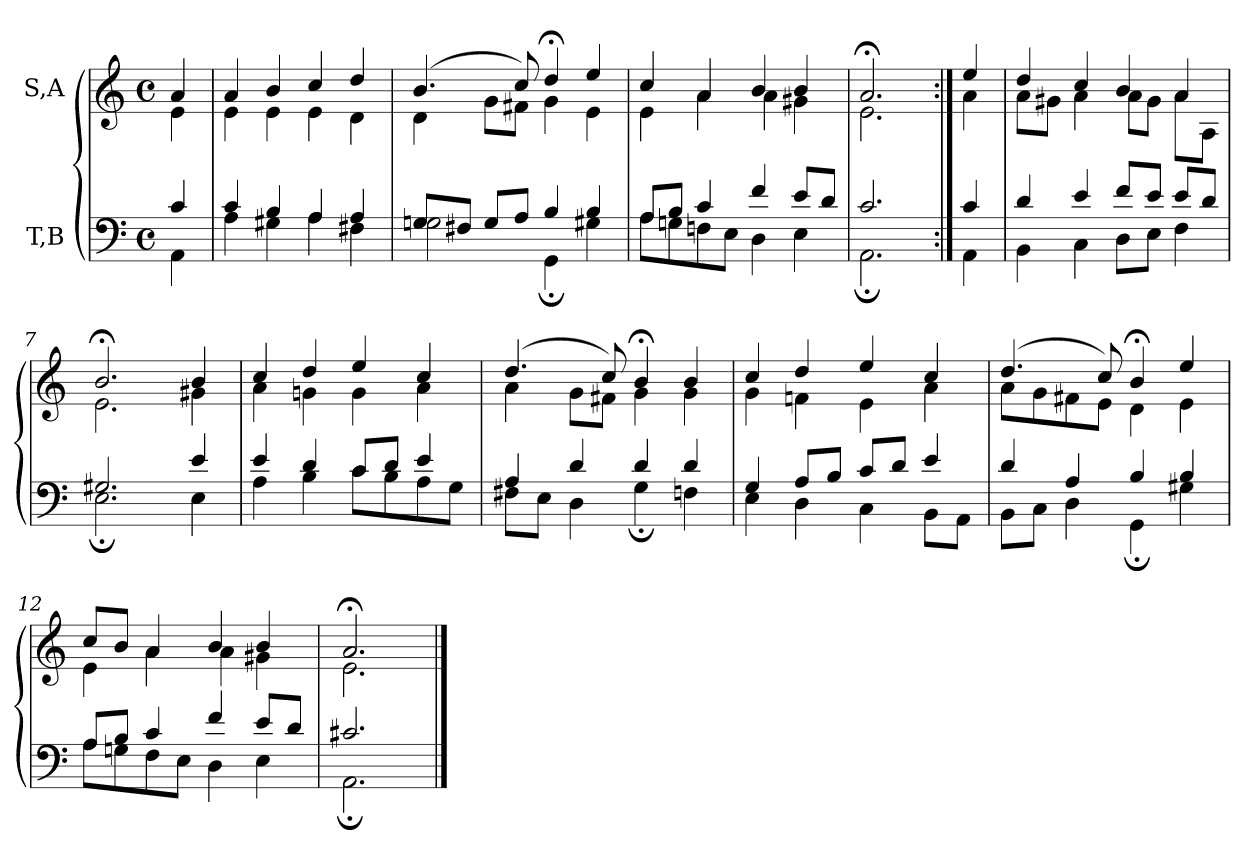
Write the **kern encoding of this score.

**kern	**kern
*part2	*part1
*staff2	*staff1
*I"T,B	*I"S,A
*clefF4	*clefG2
*k[]	*k[]
*M4/4	*M4/4
*met(c)	*met(c)
=	=
*^	*^
4c	4AA	4a	4e
=1	=1	=1	=1
4c	4A	4a	4e
4B	4G#X	4b	4e
4A	4A	4cc	4e
4A	4F#X	4dd	4d
=2	=2	=2	=2
8GnL	2G	(>4.b	4d
8F#XJ	.	.	.
8GL	.	.	8gL
8AJ	.	8cc)	8f#XJ
4B	4GG;	4dd;<	4g
4B	4G#X	4ee	4e
=3	=3	=3	=3
8AL	8AL	4cc	4e
8BJ	8Gn	.	.
4c	8Fn	4a	4a
.	8EJ	.	.
4f	4D	4b	4a
8eL	4E	4b	4g#X
8dJ	.	.	.
=1267	=1267	=1267	=1267
2.c	2.AA;	2.a;<	2.e
=1268:|!	=1268:|!	=1268:|!	=1268:|!
4c	4AA	4ee	4a
=6	=6	=6	=6
4d	4BB	4dd	8aL
.	.	.	8g#XJ
4e	4C	4cc	4a
8fL	8DL	4b	8aL
8eJ	8EJ	.	8g#J
8eL	4F	4a	8aL
8dJ	.	.	8AJ
=7	=7	=7	=7
2.G#X	2.E;	2.b;<	2.e
4e	4E	4b	4g#X
=8	=8	=8	=8
4e	4A	4cc	4a
4d	4B	4dd	4gn
8cL	8cL	4ee	4g
8dJ	8B	.	.
4e	8A	4cc	4a
.	8GJ	.	.
=9	=9	=9	=9
4A	8F#XL	(>4.dd	4a
.	8EJ	.	.
4d	4D	.	8gL
.	.	8cc)	8f#XJ
4d	4G;	4b;<	4g
4d	4Fn	4b	4g
=10	=10	=10	=10
4G	4E	4cc	4g
8AL	4D	4dd	4fn
8BJ	.	.	.
8cL	4C	4ee	4e
8dJ	.	.	.
4e	8BBL	4cc	4a
.	8AAJ	.	.
=11	=11	=11	=11
4d	8BBL	(>4.dd	8aL
.	8CJ	.	8g
4A	4D	.	8f#X
.	.	8cc)	8eJ
4B	4GG;	4b;<	4d
4B	4G#X	4ee	4e
=12	=12	=12	=12
8AL	8AL	8ccL	4e
8BJ	8Gn	8bJ	.
4c	8F	4a	4a
.	8EJ	.	.
4f	4D	4b	4a
8eL	4E	4b	4g#X
8dJ	.	.	.
=1276	=1276	=1276	=1276
2.c#X	2.AA;	2.a;<	2.e
*v	*v	*	*
*	*v	*v
==	==
*-	*-
